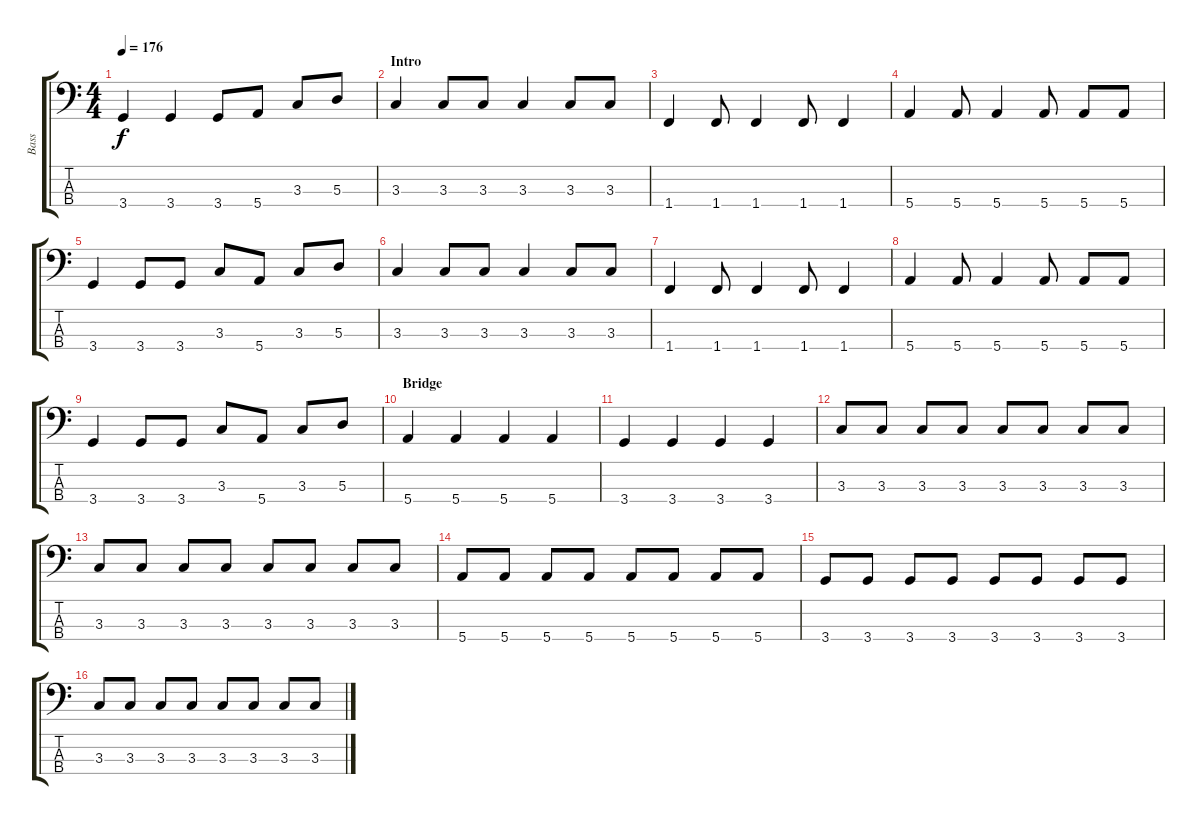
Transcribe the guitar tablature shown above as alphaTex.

\track ("Bass" "Bass") {instrument electricbasspick}
\staff {score tabs}
\tuning (G2 D2 A1 E1) {hide}
\ts (4 4)
\tempo 176
\clef f4
\ks c
3.4.4{dy f} 3.4.4 3.4.8 5.4.8 3.3.8 5.3.8 |
\section ("" "Intro")
3.3.4 3.3.8 3.3.8 3.3.4 3.3.8 3.3.8 |
1.4.4 1.4.8 1.4.4 1.4.8 1.4.4 |
5.4.4 5.4.8 5.4.4 5.4.8 5.4.8 5.4.8 |
3.4.4 3.4.8 3.4.8 3.3.8 5.4.8 3.3.8 5.3.8 |
3.3.4 3.3.8 3.3.8 3.3.4 3.3.8 3.3.8 |
1.4.4 1.4.8 1.4.4 1.4.8 1.4.4 |
5.4.4 5.4.8 5.4.4 5.4.8 5.4.8 5.4.8 |
3.4.4 3.4.8 3.4.8 3.3.8 5.4.8 3.3.8 5.3.8 |
\section ("" "Bridge")
5.4.4 5.4.4 5.4.4 5.4.4 |
3.4.4 3.4.4 3.4.4 3.4.4 |
3.3.8 3.3.8 3.3.8 3.3.8 3.3.8 3.3.8 3.3.8 3.3.8 |
3.3.8 3.3.8 3.3.8 3.3.8 3.3.8 3.3.8 3.3.8 3.3.8 |
5.4.8 5.4.8 5.4.8 5.4.8 5.4.8 5.4.8 5.4.8 5.4.8 |
3.4.8 3.4.8 3.4.8 3.4.8 3.4.8 3.4.8 3.4.8 3.4.8 |
3.3.8 3.3.8 3.3.8 3.3.8 3.3.8 3.3.8 3.3.8 3.3.8
